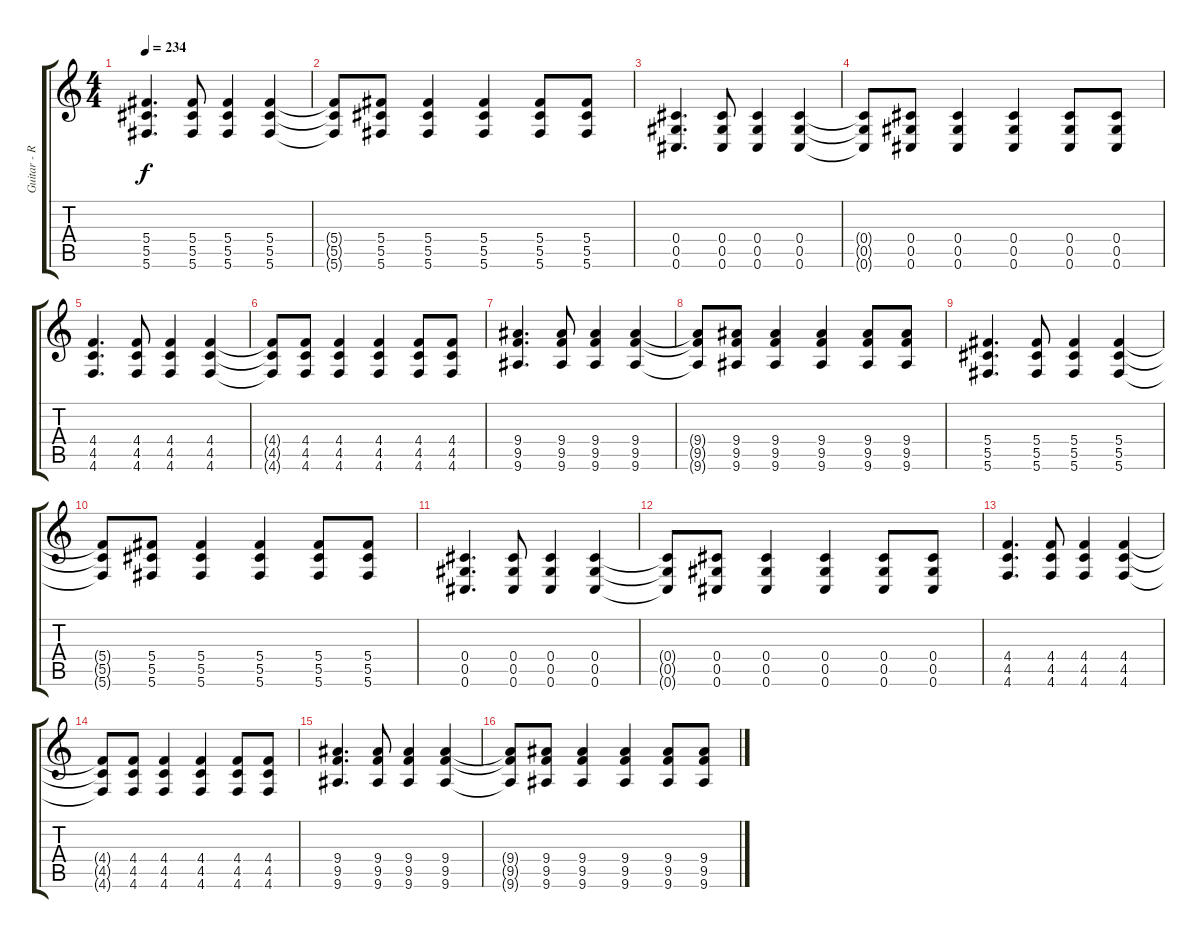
\track ("Guitar - Right" "Guitar - R") {instrument distortionguitar}
\staff {score tabs}
\tuning (Eb4 Bb3 Gb3 Db3 Ab2 Db2) {hide}
\ts (4 4)
\tempo 234
\clef g2
\ks c
(5.4 5.5 5.6).4{d dy f} (5.4 5.5 5.6).8 (5.4 5.5 5.6).4 (5.4 5.5 5.6).4 |
(5.4{t} 5.5{t} 5.6{t}).8 (5.4 5.5 5.6).8 (5.4 5.5 5.6).4 (5.4 5.5 5.6).4 (5.4 5.5 5.6).8 (5.4 5.5 5.6).8 |
(0.4 0.5 0.6).4{d} (0.4 0.5 0.6).8 (0.4 0.5 0.6).4 (0.4 0.5 0.6).4 |
(0.4{t} 0.5{t} 0.6{t}).8 (0.4 0.5 0.6).8 (0.4 0.5 0.6).4 (0.4 0.5 0.6).4 (0.4 0.5 0.6).8 (0.4 0.5 0.6).8 |
(4.4 4.5 4.6).4{d} (4.4 4.5 4.6).8 (4.4 4.5 4.6).4 (4.4 4.5 4.6).4 |
(4.4{t} 4.5{t} 4.6{t}).8 (4.4 4.5 4.6).8 (4.4 4.5 4.6).4 (4.4 4.5 4.6).4 (4.4 4.5 4.6).8 (4.4 4.5 4.6).8 |
(9.4 9.5 9.6).4{d} (9.4 9.5 9.6).8 (9.4 9.5 9.6).4 (9.4 9.5 9.6).4 |
(9.4{t} 9.5{t} 9.6{t}).8 (9.4 9.5 9.6).8 (9.4 9.5 9.6).4 (9.4 9.5 9.6).4 (9.4 9.5 9.6).8 (9.4 9.5 9.6).8 |
(5.4 5.5 5.6).4{d} (5.4 5.5 5.6).8 (5.4 5.5 5.6).4 (5.4 5.5 5.6).4 |
(5.4{t} 5.5{t} 5.6{t}).8 (5.4 5.5 5.6).8 (5.4 5.5 5.6).4 (5.4 5.5 5.6).4 (5.4 5.5 5.6).8 (5.4 5.5 5.6).8 |
(0.4 0.5 0.6).4{d} (0.4 0.5 0.6).8 (0.4 0.5 0.6).4 (0.4 0.5 0.6).4 |
(0.4{t} 0.5{t} 0.6{t}).8 (0.4 0.5 0.6).8 (0.4 0.5 0.6).4 (0.4 0.5 0.6).4 (0.4 0.5 0.6).8 (0.4 0.5 0.6).8 |
(4.4 4.5 4.6).4{d} (4.4 4.5 4.6).8 (4.4 4.5 4.6).4 (4.4 4.5 4.6).4 |
(4.4{t} 4.5{t} 4.6{t}).8 (4.4 4.5 4.6).8 (4.4 4.5 4.6).4 (4.4 4.5 4.6).4 (4.4 4.5 4.6).8 (4.4 4.5 4.6).8 |
(9.4 9.5 9.6).4{d} (9.4 9.5 9.6).8 (9.4 9.5 9.6).4 (9.4 9.5 9.6).4 |
(9.4{t} 9.5{t} 9.6{t}).8 (9.4 9.5 9.6).8 (9.4 9.5 9.6).4 (9.4 9.5 9.6).4 (9.4 9.5 9.6).8 (9.4 9.5 9.6).8
